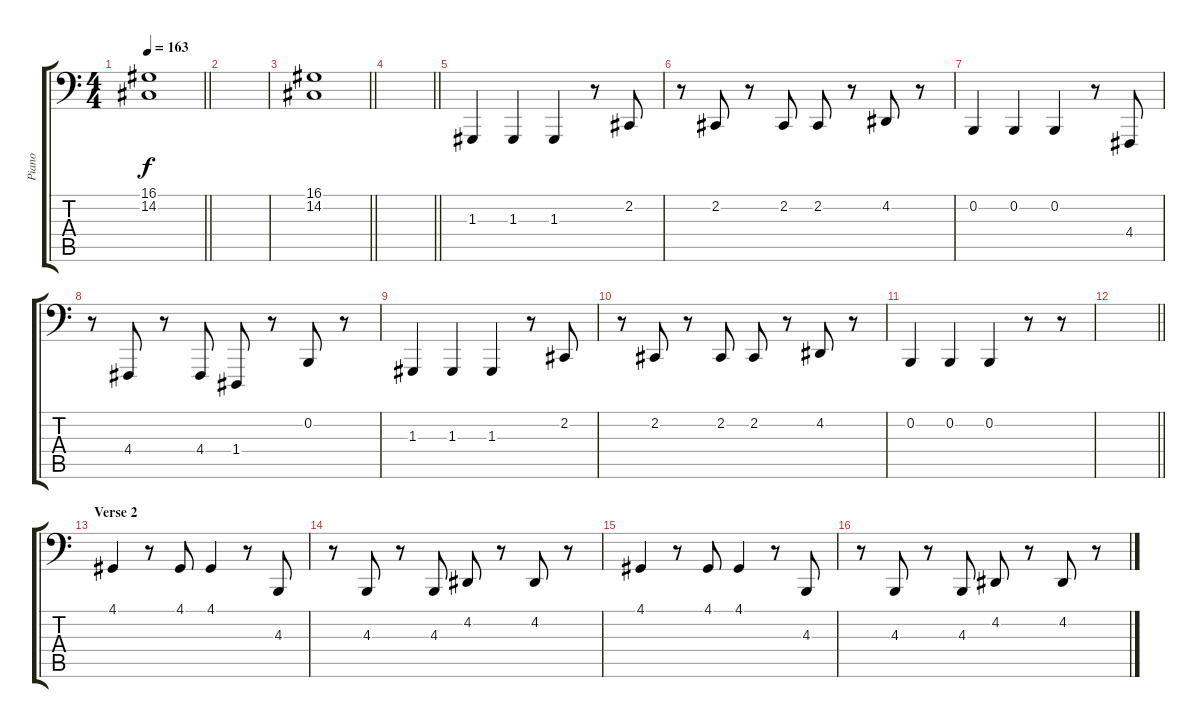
\track ("Piano" "Piano") {instrument acousticgrandpiano}
\staff {score tabs}
\tuning (E2 B1 G1 D1 A0 E0) {hide}
\ts (4 4)
\tempo 163
\clef f4
\barLineRight lightlight
\ks c
(16.1 14.2).1{dy f} |
|
\barLineRight lightlight
(16.1 14.2).1 |
\barLineRight lightlight
|
\section ("" "")
1.3.4 1.3.4 1.3.4 r.8 2.2.8 |
r.8 2.2.8 r.8 2.2.8 2.2.8 r.8 4.2.8 r.8 |
0.2.4 0.2.4 0.2.4 r.8 4.4.8 |
r.8 4.4.8 r.8 4.4.8 1.4.8 r.8 0.2.8 r.8 |
1.3.4 1.3.4 1.3.4 r.8 2.2.8 |
r.8 2.2.8 r.8 2.2.8 2.2.8 r.8 4.2.8 r.8 |
0.2.4 0.2.4 0.2.4 r.8 r.8 |
\barLineRight lightlight
|
\section ("" "Verse 2")
4.1.4 r.8 4.1.8 4.1.4 r.8 4.3.8 |
r.8 4.3.8 r.8 4.3.8 4.2.8 r.8 4.2.8 r.8 |
4.1.4 r.8 4.1.8 4.1.4 r.8 4.3.8 |
r.8 4.3.8 r.8 4.3.8 4.2.8 r.8 4.2.8 r.8
